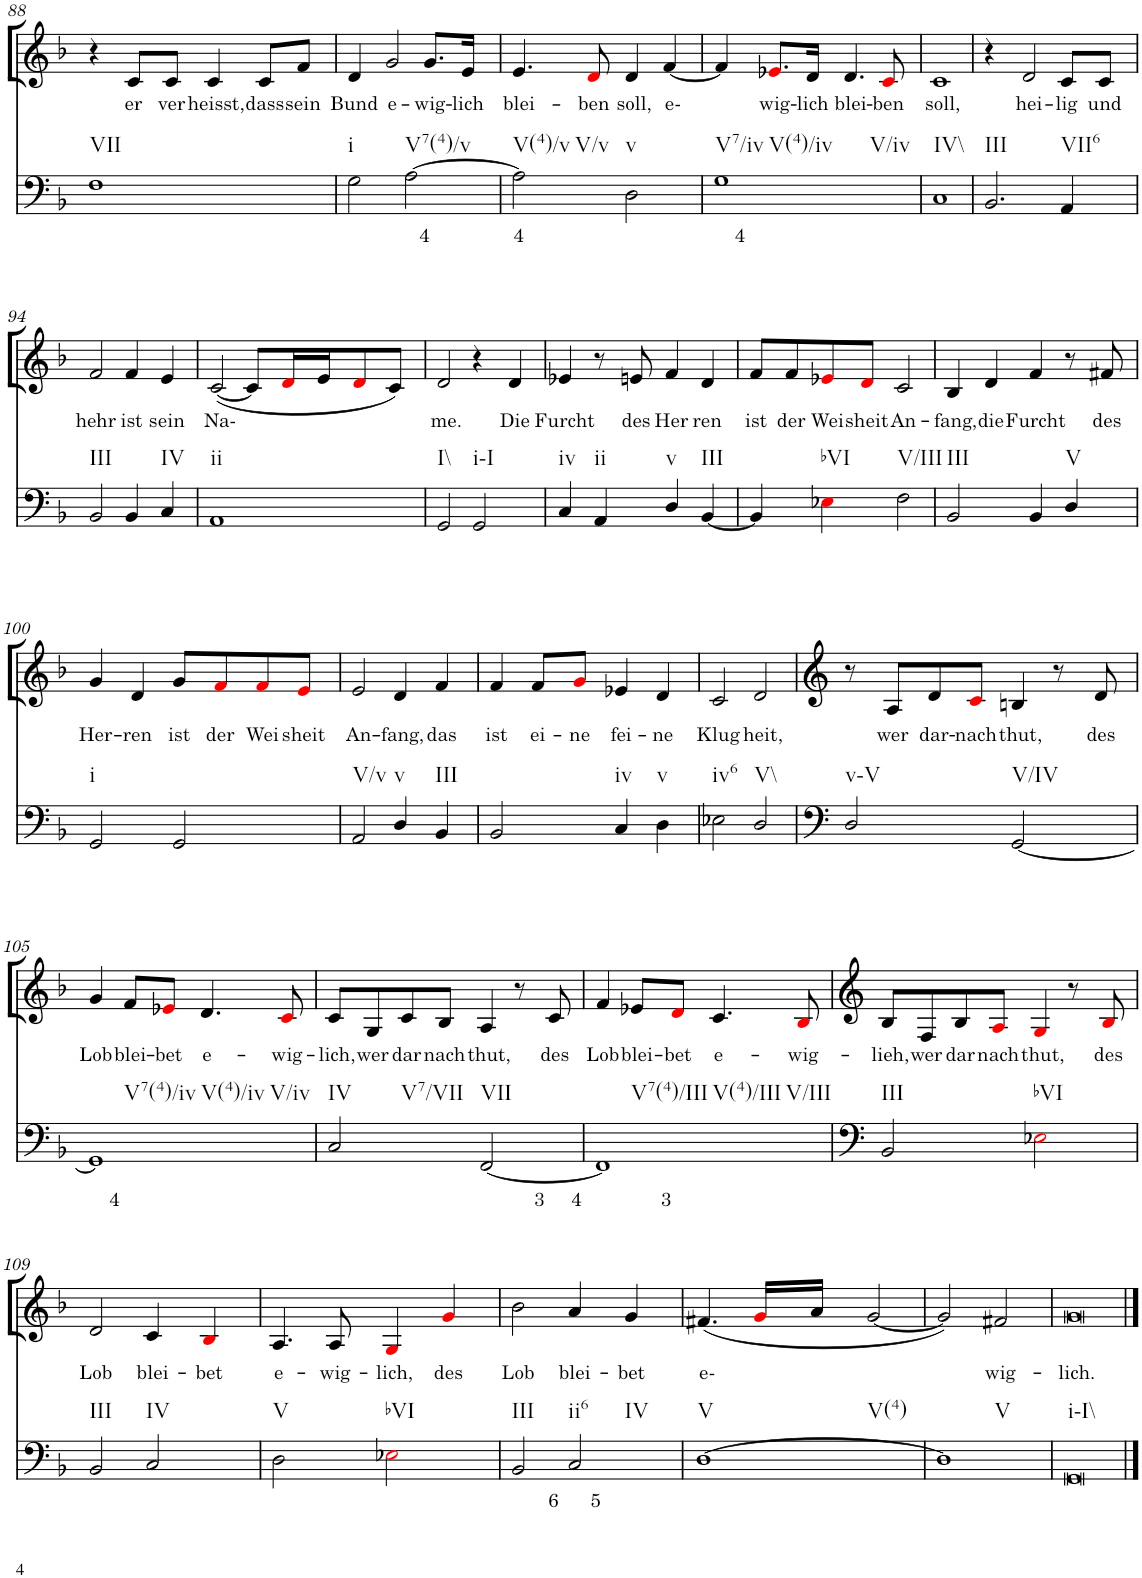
**kern	**text	**kern	**text
*part2	*part2	*part1	*part1
*staff2	*staff2	*staff1	*staff1
*I"Continuo	*	*I"Alto	*
!!LO:PB:g=z
*clefF4	*	*clefG2	*
*k[b-]	*	*k[b-]	*
*M2/2	*	*M2/2	*
=88	=88	=88	=88
!LO:TX:b:t=VII	!	!	!
1F	.	4r	.
!	!	!	!LO:LY:b
.	.	8c/L	er
!	!	!	!LO:LY:b
.	.	8c/J	ver-
!	!	!	!LO:LY:b
.	.	4c/	heisst,
!	!	!	!LO:LY:b
.	.	8c/L	dass
!	!	!	!LO:LY:b
.	.	8f/J	sein
=89	=89	=89	=89
!LO:TX:b:t=i	!	!	!
!	!	!	!LO:LY:b
2G\	.	4d/	Bund
!	!	!	!LO:LY:b
.	.	2g/	e-
!LO:TX:b:t=V7(4)/v	!	!	!
!	!LO:LY:b	!	!
[2A\	4	.	.
!	!	!	!LO:LY:b
.	.	8.g/L	wig-
!	!	!	!LO:LY:b
.	.	16e/Jk	lich
=90	=90	=90	=90
!LO:TX:b:t=V(4)/v	!	!	!
!LO:TX:b:t=V/v	!	!	!
!	!LO:LY:b	!	!LO:LY:b
2A\]	4	4.e/	blei-
!	!	!	!LO:LY:b
.	.	8di/	ben
!LO:TX:b:t=v	!	!	!
!	!	!	!LO:LY:b
2D\	.	4d/	soll,
!	!	!	!LO:LY:b
.	.	[4f/	e-
=91	=91	=91	=91
!LO:TX:b:t=V7/iv	!	!	!
!LO:TX:b:t=V(4)/iv	!	!	!
!LO:TX:b:t=V/iv	!	!	!
!	!LO:LY:b	!	!
1G	4	4f/]	.
!	!	!	!LO:LY:b
.	.	8.e-Xi/L	wig-
!	!	!	!LO:LY:b
.	.	16d/Jk	lich
!	!	!	!LO:LY:b
.	.	4.d/	blei-
!	!	!	!LO:LY:b
.	.	8ci/	ben
=92	=92	=92	=92
!LO:TX:b:t=IV\\	!	!	!
!	!	!	!LO:LY:b
1C	.	1c	soll,
=93	=93	=93	=93
!LO:TX:b:t=III	!	!	!
2.BB-/	.	4r	.
!	!	!	!LO:LY:b
.	.	2d/	hei-
!LO:TX:b:t=VII6	!	!	!
!	!	!	!LO:LY:b
4AA/	.	8c/L	lig
!	!	!	!LO:LY:b
.	.	8c/J	und
!!LO:LB:g=z
=94	=94	=94	=94
!LO:TX:b:t=III	!	!	!
!	!	!	!LO:LY:b
2BB-/	.	2f/	hehr
!	!	!	!LO:LY:b
4BB-/	.	4f/	ist
!LO:TX:b:t=IV	!	!	!
!	!	!	!LO:LY:b
4C/	.	4e/	sein
=95	=95	=95	=95
!LO:TX:b:t=ii	!	!	!
!	!	!	!LO:LY:b
1AA	.	([2c/	Na-
.	.	8c/L]	.
.	.	16di/L	.
.	.	16e/J	.
.	.	8di/	.
.	.	8c/J)	.
=96	=96	=96	=96
!LO:TX:b:t=I\\	!	!	!
!	!	!	!LO:LY:b
2GG/	.	2d/	me.
!LO:TX:b:t=i-I	!	!	!
2GG/	.	4r	.
!	!	!	!LO:LY:b
.	.	4d/	Die
=97	=97	=97	=97
!LO:TX:b:t=iv	!	!	!
!	!	!	!LO:LY:b
4C/	.	4e-X/	Furcht
!LO:TX:b:t=ii	!	!	!
4AA/	.	8r	.
!	!	!	!LO:LY:b
.	.	8en/	des
!LO:TX:b:t=v	!	!	!
!	!	!	!LO:LY:b
4D/	.	4f/	Her-
!LO:TX:b:t=III	!	!	!
!	!	!	!LO:LY:b
[4BB-/	.	4d/	ren
=98	=98	=98	=98
!	!	!	!LO:LY:b
4BB-/]	.	8f/L	ist
!	!	!	!LO:LY:b
.	.	8f/	der
!LO:TX:b:t=bVI	!	!	!
!	!	!	!LO:LY:b
4E-Xi\	.	8e-Xi/	Wei-
!	!	!	!LO:LY:b
.	.	8di/J	sheit
!LO:TX:b:t=V/III	!	!	!
!	!	!	!LO:LY:b
2F\	.	2c/	An-
=99	=99	=99	=99
!LO:TX:b:t=III	!	!	!
!	!	!	!LO:LY:b
2BB-/	.	4B-/	fang,
!	!	!	!LO:LY:b
.	.	4d/	die
!	!	!	!LO:LY:b
4BB-/	.	4f/	Furcht
!LO:TX:b:t=V	!	!	!
4D/	.	8r	.
!	!	!	!LO:LY:b
.	.	8f#X/	des
!!LO:LB:g=z
=100	=100	=100	=100
!LO:TX:b:t=i	!	!	!
!	!	!	!LO:LY:b
2GG/	.	4g/	Her-
!	!	!	!LO:LY:b
.	.	4d/	ren
!	!	!	!LO:LY:b
2GG/	.	8g/L	ist
!	!	!	!LO:LY:b
.	.	8fi/	der
!	!	!	!LO:LY:b
.	.	8fi/	Wei-
!	!	!	!LO:LY:b
.	.	8ei/J	sheit
=101	=101	=101	=101
!LO:TX:b:t=V/v	!	!	!
!	!	!	!LO:LY:b
2AA/	.	2e/	An-
!LO:TX:b:t=v	!	!	!
!	!	!	!LO:LY:b
4D/	.	4d/	fang,
!LO:TX:b:t=III	!	!	!
!	!	!	!LO:LY:b
4BB-/	.	4f/	das
=102	=102	=102	=102
!	!	!	!LO:LY:b
2BB-/	.	4f/	ist
!	!	!	!LO:LY:b
.	.	8f/L	ei-
!	!	!	!LO:LY:b
.	.	8gi/J	ne
!LO:TX:b:t=iv	!	!	!
!	!	!	!LO:LY:b
4C/	.	4e-X/	fei-
!LO:TX:b:t=v	!	!	!
!	!	!	!LO:LY:b
4D\	.	4d/	ne
=103	=103	=103	=103
!LO:TX:b:t=iv6	!	!	!
!	!	!	!LO:LY:b
2E-X\	.	2c/	Klug-
!LO:TX:b:t=V\\	!	!	!
!	!	!	!LO:LY:b
2D/	.	2d/	heit,
=104	=104	=104	=104
!LO:TX:b:t=v-V	!	!	!
2D/	.	8r	.
!	!	!	!LO:LY:b
.	.	8A/L	wer
!	!	!	!LO:LY:b
.	.	8d/	dar-
!	!	!	!LO:LY:b
.	.	8ci/J	nach
!LO:TX:b:t=V/IV	!	!	!
!	!	!	!LO:LY:b
[2GG/	.	4Bn/	thut,
.	.	8r	.
!	!	!	!LO:LY:b
.	.	8d/	des
!!LO:LB:g=z
=105	=105	=105	=105
!LO:TX:b:t=V7(4)/iv	!	!	!
!LO:TX:b:t=V(4)/iv	!	!	!
!LO:TX:b:t=V/iv	!	!	!
!	!LO:LY:b	!	!LO:LY:b
1GG]	4	4g/	Lob
!	!	!	!LO:LY:b
.	.	8f/L	blei-
!	!	!	!LO:LY:b
.	.	8e-Xi/J	bet
!	!	!	!LO:LY:b
.	.	4.d/	e-
!	!	!	!LO:LY:b
.	.	8ci/	wig-
=106	=106	=106	=106
!LO:TX:b:t=IV	!	!	!
!LO:TX:b:t=V7/VII	!	!	!
!	!	!	!LO:LY:b
2C/	.	8c/L	lich,
!	!	!	!LO:LY:b
.	.	8G/	wer
!	!	!	!LO:LY:b
.	.	8c/	dar-
!	!	!	!LO:LY:b
.	.	8B-/J	nach
!LO:TX:b:t=VII	!	!	!
!	!	!	!LO:LY:b
[2FF/	.	4A/	thut,
.	.	8r	.
!	!	!	!LO:LY:b
.	.	8c/	des
=107	=107	=107	=107
!LO:TX:b:t=V7(4)/III	!	!	!
!LO:TX:b:t=V(4)/III	!	!	!
!LO:TX:b:t=V/III	!	!	!
!	!LO:LY:b	!	!LO:LY:b
1FF]	3 4 3	4f/	Lob
!	!	!	!LO:LY:b
.	.	8e-X/L	blei-
!	!	!	!LO:LY:b
.	.	8di/J	bet
!	!	!	!LO:LY:b
.	.	4.c/	e-
!	!	!	!LO:LY:b
.	.	8B-i/	wig-
=108	=108	=108	=108
!LO:TX:b:t=III	!	!	!
!	!	!	!LO:LY:b
2BB-/	.	8B-/L	lieh,
!	!	!	!LO:LY:b
.	.	8F/	wer
!	!	!	!LO:LY:b
.	.	8B-/	dar-
!	!	!	!LO:LY:b
.	.	8Ai/J	nach
!LO:TX:b:t=bVI	!	!	!
!	!	!	!LO:LY:b
2E-Xi\	.	4Gi/	thut,
.	.	8r	.
!	!	!	!LO:LY:b
.	.	8B-i/	des
!!LO:LB:g=z
=109	=109	=109	=109
!LO:TX:b:t=III	!	!	!
!	!	!	!LO:LY:b
2BB-/	.	2d/	Lob
!LO:TX:b:t=IV	!	!	!
!	!	!	!LO:LY:b
2C/	.	4c/	blei-
!	!	!	!LO:LY:b
.	.	4B-i/	bet
=110	=110	=110	=110
!LO:TX:b:t=V	!	!	!
!	!	!	!LO:LY:b
2D\	.	4.A/	e-
!	!	!	!LO:LY:b
.	.	8A/	wig-
!LO:TX:b:t=bVI	!	!	!
!	!	!	!LO:LY:b
2E-Xi\	.	4Gi/	lich,
!	!	!	!LO:LY:b
.	.	4gi/	des
=111	=111	=111	=111
!LO:TX:b:t=III	!	!	!
!	!	!	!LO:LY:b
2BB-/	.	2b-\	Lob
!LO:TX:b:t=ii6	!	!	!
!LO:TX:b:t=IV	!	!	!
!	!LO:LY:b	!	!LO:LY:b
2C/	6 5	4a/	blei-
!	!	!	!LO:LY:b
.	.	4g/	bet
=112	=112	=112	=112
!LO:TX:b:t=V	!	!	!
!LO:TX:b:t=V(4)	!	!	!
!	!	!	!LO:LY:b
[1D	.	(4.f#X/	e-
.	.	16gi/LL	.
.	.	16a/JJ	.
.	.	[2g/	.
=113	=113	=113	=113
!LO:TX:b:t=V	!	!	!
1D]	.	2g/])	.
!	!	!	!LO:LY:b
.	.	2f#X/	wig-
=114	=114	=114	=114
!LO:TX:b:t=i\\-I\\	!	!	!
!	!	!	!LO:LY:b
[1GG	.	[1g	lich.
==115	==115	==115	==115
1GG]	.	1g]	.
=	=	=	=
*-	*-	*-	*-
